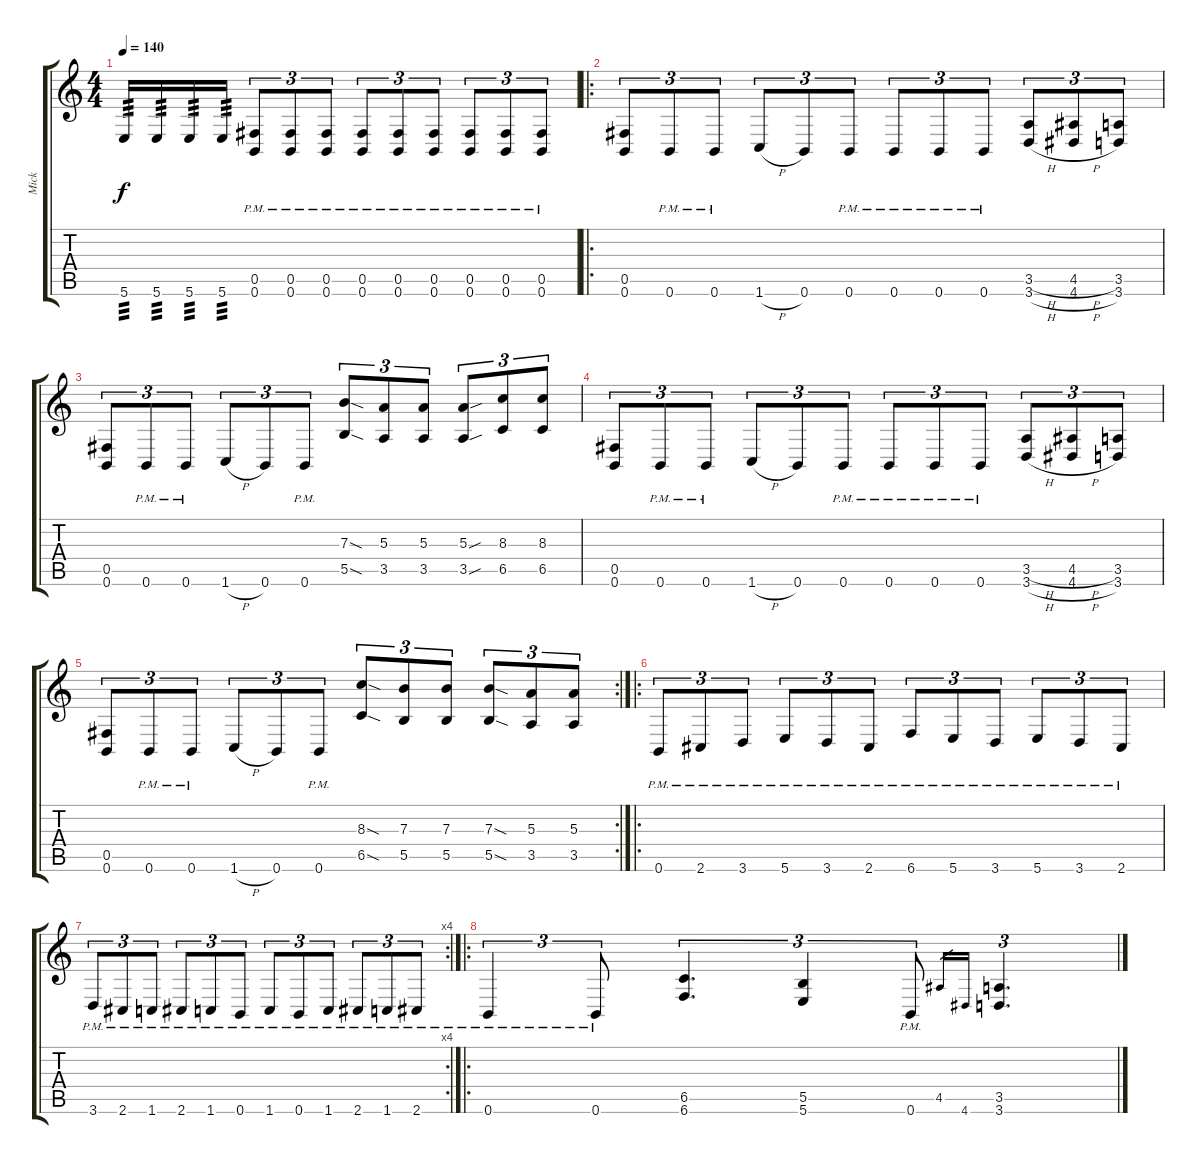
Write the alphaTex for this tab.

\track ("Mick" "Mick") {instrument distortionguitar}
\staff {score tabs}
\tuning (Db4 Ab3 E3 B2 Gb2 B1) {hide}
\ts (4 4)
\tempo 140
\clef g2
\ks c
5.6.16{tp 3 dy f} 5.6.16{tp 3} 5.6.16{tp 3} 5.6.16{tp 3} (0.5{pm} 0.6{pm}).8{tu (3 2)} (0.5{pm} 0.6{pm}).8{tu (3 2)} (0.5{pm} 0.6{pm}).8{tu (3 2)} (0.5{pm} 0.6{pm}).8{tu (3 2)} (0.5{pm} 0.6{pm}).8{tu (3 2)} (0.5{pm} 0.6{pm}).8{tu (3 2)} (0.5{pm} 0.6{pm}).8{tu (3 2)} (0.5{pm} 0.6{pm}).8{tu (3 2)} (0.5{pm} 0.6{pm}).8{tu (3 2)} |
\ro
(0.5 0.6).8{tu (3 2)} 0.6{pm}.8{tu (3 2)} 0.6{pm}.8{tu (3 2)} 1.6{h}.8{tu (3 2)} 0.6.8{tu (3 2)} 0.6{pm}.8{tu (3 2)} 0.6{pm}.8{tu (3 2)} 0.6{pm}.8{tu (3 2)} 0.6{pm}.8{tu (3 2)} (3.5{h} 3.6{h}).8{tu (3 2)} (4.5{h} 4.6{h}).8{tu (3 2)} (3.5 3.6).8{tu (3 2)} |
(0.5 0.6).8{tu (3 2)} 0.6{pm}.8{tu (3 2)} 0.6{pm}.8{tu (3 2)} 1.6{h}.8{tu (3 2)} 0.6.8{tu (3 2)} 0.6{pm}.8{tu (3 2)} (7.3{sod} 5.5{sod}).8{tu (3 2)} (5.3 3.5).8{tu (3 2)} (5.3 3.5).8{tu (3 2)} (5.3{sou} 3.5{sou}).8{tu (3 2)} (8.3 6.5).8{tu (3 2)} (8.3 6.5).8{tu (3 2)} |
(0.5 0.6).8{tu (3 2)} 0.6{pm}.8{tu (3 2)} 0.6{pm}.8{tu (3 2)} 1.6{h}.8{tu (3 2)} 0.6.8{tu (3 2)} 0.6{pm}.8{tu (3 2)} 0.6{pm}.8{tu (3 2)} 0.6{pm}.8{tu (3 2)} 0.6{pm}.8{tu (3 2)} (3.5{h} 3.6{h}).8{tu (3 2)} (4.5{h} 4.6{h}).8{tu (3 2)} (3.5 3.6).8{tu (3 2)} |
\rc 2
(0.5 0.6).8{tu (3 2)} 0.6{pm}.8{tu (3 2)} 0.6{pm}.8{tu (3 2)} 1.6{h}.8{tu (3 2)} 0.6.8{tu (3 2)} 0.6{pm}.8{tu (3 2)} (8.3{sod} 6.5{sod}).8{tu (3 2)} (7.3 5.5).8{tu (3 2)} (7.3 5.5).8{tu (3 2)} (7.3{sod} 5.5{sod}).8{tu (3 2)} (5.3 3.5).8{tu (3 2)} (5.3 3.5).8{tu (3 2)} |
\ro
0.6{pm}.8{tu (3 2)} 2.6{pm}.8{tu (3 2)} 3.6{pm}.8{tu (3 2)} 5.6{pm}.8{tu (3 2)} 3.6{pm}.8{tu (3 2)} 2.6{pm}.8{tu (3 2)} 6.6{pm}.8{tu (3 2)} 5.6{pm}.8{tu (3 2)} 3.6{pm}.8{tu (3 2)} 5.6{pm}.8{tu (3 2)} 3.6{pm}.8{tu (3 2)} 2.6{pm}.8{tu (3 2)} |
\rc 4
3.6{pm}.8{tu (3 2)} 2.6{pm}.8{tu (3 2)} 1.6{pm}.8{tu (3 2)} 2.6{pm}.8{tu (3 2)} 1.6{pm}.8{tu (3 2)} 0.6{pm}.8{tu (3 2)} 1.6{pm}.8{tu (3 2)} 0.6{pm}.8{tu (3 2)} 1.6{pm}.8{tu (3 2)} 2.6{pm}.8{tu (3 2)} 1.6{pm}.8{tu (3 2)} 2.6{pm}.8{tu (3 2)} |
\ro
0.6{pm}.4{tu (3 2)} 0.6{pm}.8{tu (3 2)} (6.5 6.6).4{d tu (3 2)} (5.5 5.6).4{tu (3 2)} 0.6{pm}.8{tu (3 2)} 4.5.16{gr} 4.6.16{gr} (3.5 3.6).4{d tu (3 2)}
